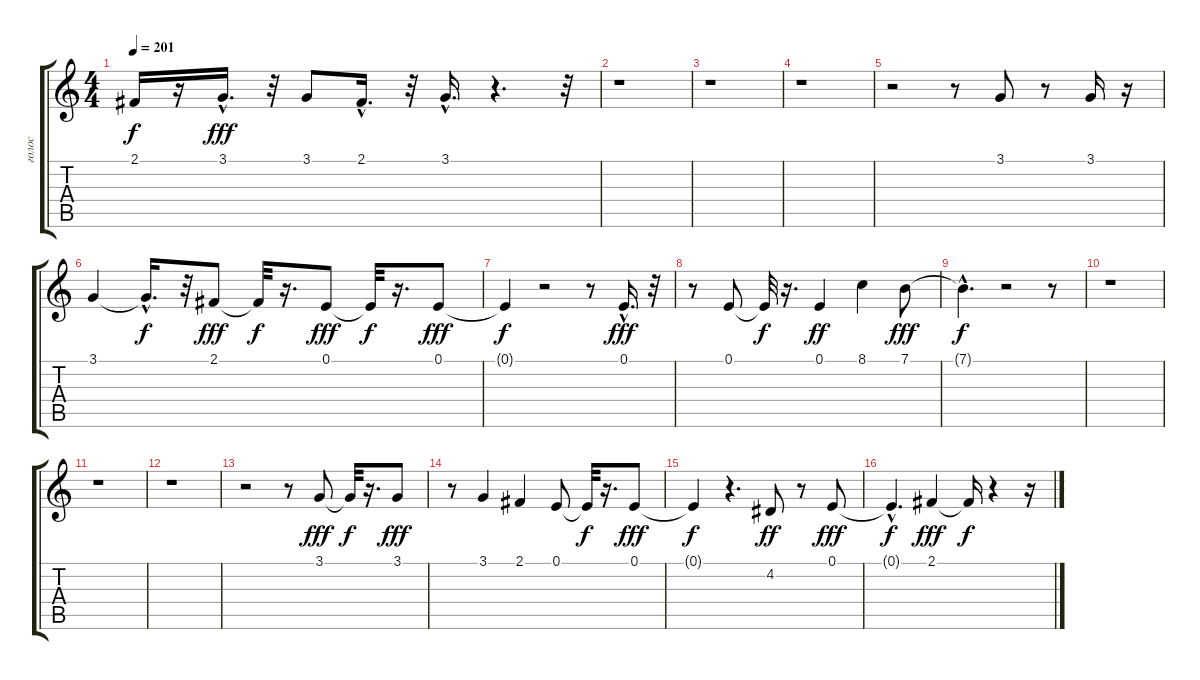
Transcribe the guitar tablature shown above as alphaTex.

\track ("голос" "голос") {instrument oboe}
\staff {score tabs}
\tuning (E4 B3 G3 D3 A2 E2) {hide}
\ts (4 4)
\tempo 201
\clef g2
\ks c
2.1{t}.16{dy f} r.16 3.1{hac}.16{d dy fff} r.32 3.1.8 2.1{hac}.16{d} r.32 3.1{hac}.16{d} r.4{d} r.32 |
r.1 |
r.1 |
r.1 |
r.2 r.8 3.1.8 r.8 3.1.16 r.16 |
3.1.4 3.1{hac t}.16{d dy f} r.32 2.1.8{dy fff} 2.1{t}.32{dy f} r.16{d} 0.1.8{dy fff} 0.1{t}.32{dy f} r.16{d} 0.1.8{dy fff} |
0.1{t}.4{dy f} r.2 r.8 0.1{hac}.16{d dy fff} r.32 |
r.8 0.1.8 0.1{t}.32{dy f} r.16{d} 0.1.4{dy ff} 8.1.4 7.1.8{dy fff} |
7.1{hac t}.4{d dy f} r.2 r.8 |
r.1 |
r.1 |
r.1 |
r.2 r.8 3.1.8{dy fff} 3.1{t}.32{dy f} r.16{d} 3.1.8{dy fff} |
r.8 3.1.4 2.1.4 0.1.8 0.1{t}.32{dy f} r.16{d} 0.1.8{dy fff} |
0.1{t}.4{dy f} r.4{d} 4.2.8{dy ff} r.8 0.1.8{dy fff} |
0.1{hac t}.4{d dy f} 2.1.4{dy fff} 2.1{t}.16{dy f} r.4 r.16
